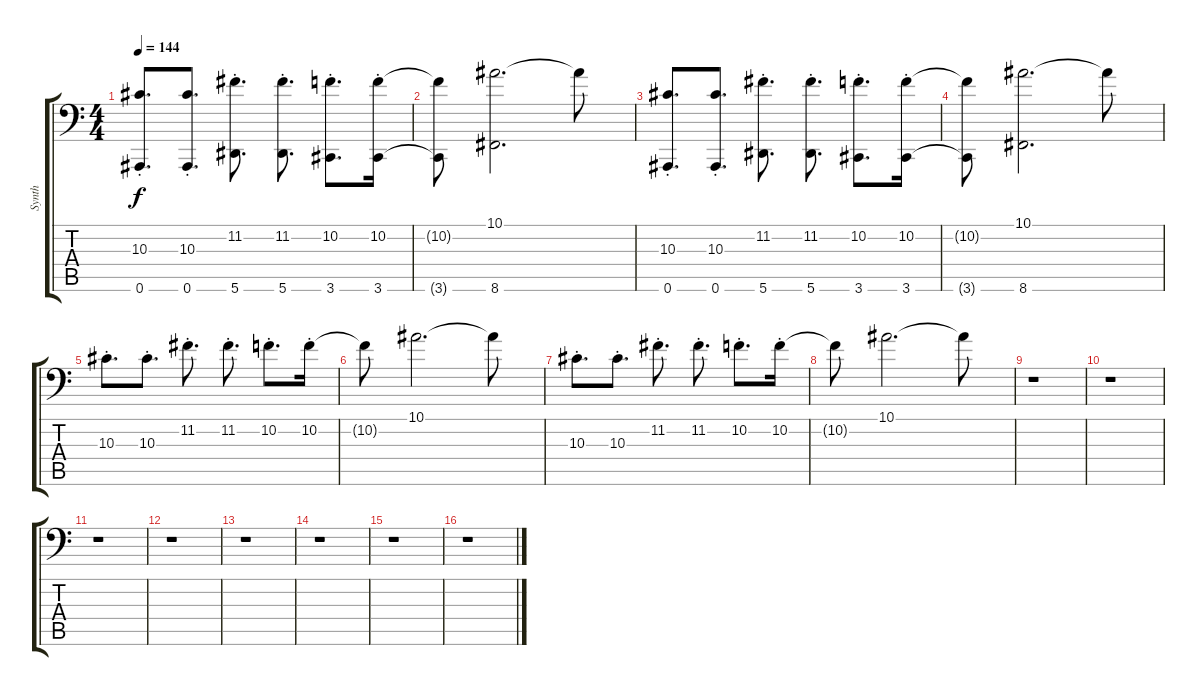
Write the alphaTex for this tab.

\track ("Synth" "Synth") {instrument lead1square}
\staff {score tabs}
\tuning (C4 G3 Eb3 Bb2 F2 Bb1) {hide}
\ts (4 4)
\tempo 144
\clef f4
\ks c
(10.3{st} 0.6{st}).8{d dy f instrument lead1square} (10.3{st} 0.6{st}).8{d} (11.2{st} 5.6{st}).8{d} (11.2{st} 5.6{st}).8{d} (10.2{st} 3.6{st}).8{d} (10.2{st} 3.6{st}).16 |
(10.2{t} 3.6{t}).8 (10.1 8.6).2{d} 10.1{t}.8 |
(10.3{st} 0.6{st}).8{d} (10.3{st} 0.6{st}).8{d} (11.2{st} 5.6{st}).8{d} (11.2{st} 5.6{st}).8{d} (10.2{st} 3.6{st}).8{d} (10.2{st} 3.6{st}).16 |
(10.2{t} 3.6{t}).8 (10.1 8.6).2{d} 10.1{t}.8 |
10.3{st}.8{d} 10.3{st}.8{d} 11.2{st}.8{d} 11.2{st}.8{d} 10.2{st}.8{d} 10.2{st}.16 |
10.2{t}.8 10.1.2{d} 10.1{t}.8 |
10.3{st}.8{d} 10.3{st}.8{d} 11.2{st}.8{d} 11.2{st}.8{d} 10.2{st}.8{d} 10.2{st}.16 |
10.2{t}.8 10.1.2{d} 10.1{t}.8 |
r.1 |
r.1 |
r.1 |
r.1 |
r.1 |
r.1 |
r.1 |
r.1
